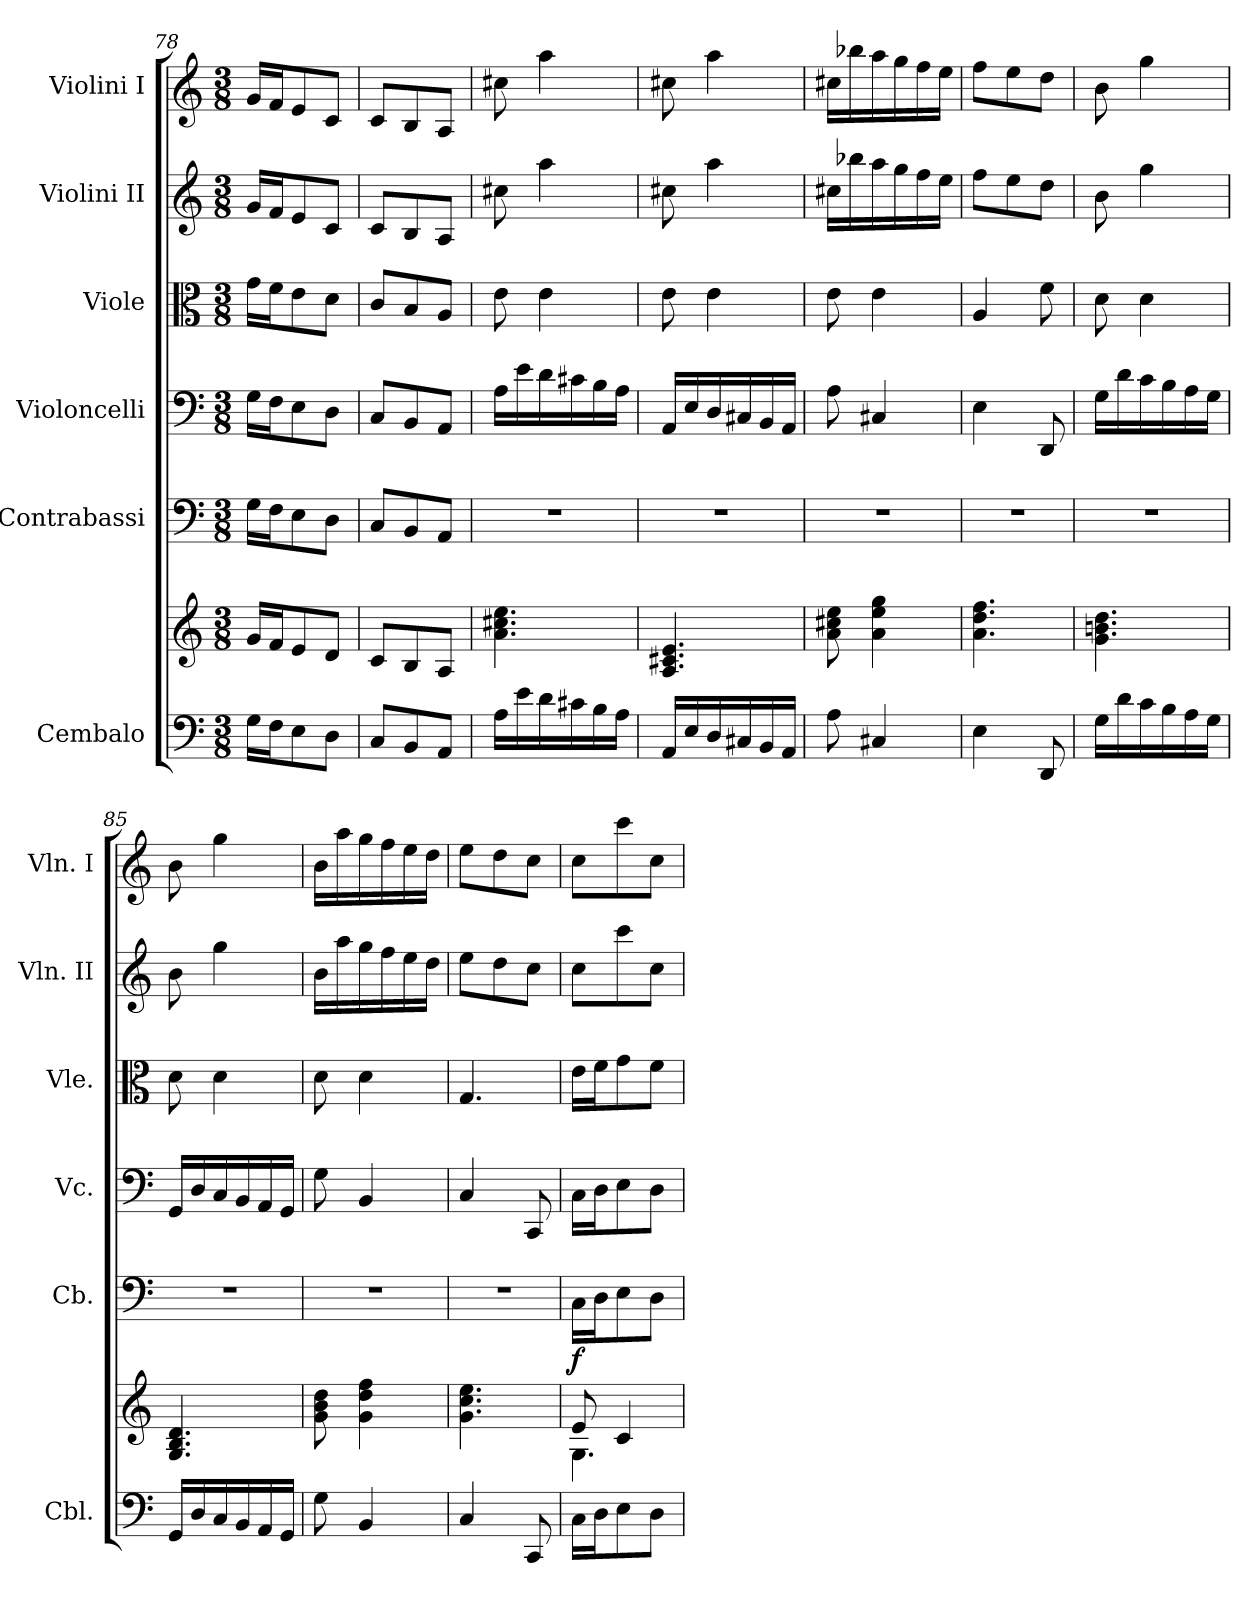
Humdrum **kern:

**kern	**kern	**kern	**dynam	**kern	**kern	**kern	**kern
*part6	*part6	*part5	*part5	*part4	*part3	*part2	*part1
*staff7	*staff6	*staff5	*staff5	*staff4	*staff3	*staff2	*staff1
*I"Cembalo	*	*I"Contrabassi	*	*I"Violoncelli	*I"Viole	*I"Violini II	*I"Violini I
*I'Cbl.	*	*I'Cb.	*	*I'Vc.	*I'Vle.	*I'Vln. II	*I'Vln. I
*clefF4	*clefG2	*clefF4	*	*clefF4	*clefC3	*clefG2	*clefG2
*	*	*ITrd7c12	*	*	*	*	*
*k[]	*k[]	*k[]	*	*k[]	*k[]	*k[]	*k[]
*M3/8	*M3/8	*M3/8	*	*M3/8	*M3/8	*M3/8	*M3/8
=78	=78	=78	=78	=78	=78	=78	=78
16G\LL	16g/LL	16GG\LL	.	16G\LL	16g\LL	16g/LL	16g/LL
16F\J	16f/J	16FF\J	.	16F\J	16f\J	16f/J	16f/J
8E\	8e/	8EE\	.	8E\	8e\	8e/	8e/
8D\J	8d/J	8DD\J	.	8D\J	8d\J	8c/J	8c/J
=79	=79	=79	=79	=79	=79	=79	=79
8C/L	8c/L	8CC/L	.	8C/L	8c/L	8c/L	8c/L
8BB/	8B/	8BBB/	.	8BB/	8B/	8B/	8B/
8AA/J	8A/J	8AAA/J	.	8AA/J	8A/J	8A/J	8A/J
=80	=80	=80	=80	=80	=80	=80	=80
16A\LL	4.a\ 4.cc#X\ 4.ee\	4.r	.	16A\LL	8e\	8cc#X\	8cc#X\
16e\	.	.	.	16e\	.	.	.
16d\	.	.	.	16d\	4e\	4aa\	4aa\
16c#X\	.	.	.	16c#X\	.	.	.
16B\	.	.	.	16B\	.	.	.
16A\JJ	.	.	.	16A\JJ	.	.	.
=81	=81	=81	=81	=81	=81	=81	=81
16AA/LL	4.A/ 4.c#X/ 4.e/	4.r	.	16AA/LL	8e\	8cc#X\	8cc#X\
16E/	.	.	.	16E/	.	.	.
16D/	.	.	.	16D/	4e\	4aa\	4aa\
16C#X/	.	.	.	16C#X/	.	.	.
16BB/	.	.	.	16BB/	.	.	.
16AA/JJ	.	.	.	16AA/JJ	.	.	.
=82	=82	=82	=82	=82	=82	=82	=82
8A\	8a\ 8cc#X\ 8ee\	4.r	.	8A\	8e\	16cc#X\LL	16cc#X\LL
.	.	.	.	.	.	16bb-X\	16bb-X\
4C#X/	4a\ 4ee\ 4gg\	.	.	4C#X/	4e\	16aa\	16aa\
.	.	.	.	.	.	16gg\	16gg\
.	.	.	.	.	.	16ff\	16ff\
.	.	.	.	.	.	16ee\JJ	16ee\JJ
=83	=83	=83	=83	=83	=83	=83	=83
4E\	4.a\ 4.dd\ 4.ff\	4.r	.	4E\	4A/	8ff\L	8ff\L
.	.	.	.	.	.	8ee\	8ee\
8DD/	.	.	.	8DD/	8f\	8dd\J	8dd\J
!!LO:PB:g=z
=84	=84	=84	=84	=84	=84	=84	=84
16G\LL	4.g\ 4.bn\ 4.dd\	4.r	.	16G\LL	8d\	8b\	8b\
16d\	.	.	.	16d\	.	.	.
16c\	.	.	.	16c\	4d\	4gg\	4gg\
16B\	.	.	.	16B\	.	.	.
16A\	.	.	.	16A\	.	.	.
16G\JJ	.	.	.	16G\JJ	.	.	.
=85	=85	=85	=85	=85	=85	=85	=85
16GG/LL	4.G/ 4.B/ 4.d/	4.r	.	16GG/LL	8d\	8b\	8b\
16D/	.	.	.	16D/	.	.	.
16C/	.	.	.	16C/	4d\	4gg\	4gg\
16BB/	.	.	.	16BB/	.	.	.
16AA/	.	.	.	16AA/	.	.	.
16GG/JJ	.	.	.	16GG/JJ	.	.	.
=86	=86	=86	=86	=86	=86	=86	=86
8G\	8g\ 8b\ 8dd\	4.r	.	8G\	8d\	16b\LL	16b\LL
.	.	.	.	.	.	16aa\	16aa\
4BB/	4g\ 4dd\ 4ff\	.	.	4BB/	4d\	16gg\	16gg\
.	.	.	.	.	.	16ff\	16ff\
.	.	.	.	.	.	16ee\	16ee\
.	.	.	.	.	.	16dd\JJ	16dd\JJ
=87	=87	=87	=87	=87	=87	=87	=87
4C/	4.g\ 4.cc\ 4.ee\	4.r	.	4C/	4.G/	8ee\L	8ee\L
.	.	.	.	.	.	8dd\	8dd\
8CC/	.	.	.	8CC/	.	8cc\J	8cc\J
=88	=88	=88	=88	=88	=88	=88	=88
*	*^	*	*	*	*	*	*
!	!	!	!	!LO:DY:b	!	!	!	!
16C\LL	8e/	4.G\	16CC\LL	f	16C\LL	16e\LL	8cc\L	8cc\L
16D\J	.	.	16DD\J	.	16D\J	16f\J	.	.
8E\	4c/	.	8EE\	.	8E\	8g\	8ccc\	8ccc\
8D\J	.	.	8DD\J	.	8D\J	8f\J	8cc\J	8cc\J
*	*v	*v	*	*	*	*	*	*
=	=	=	=	=	=	=	=
*-	*-	*-	*-	*-	*-	*-	*-
